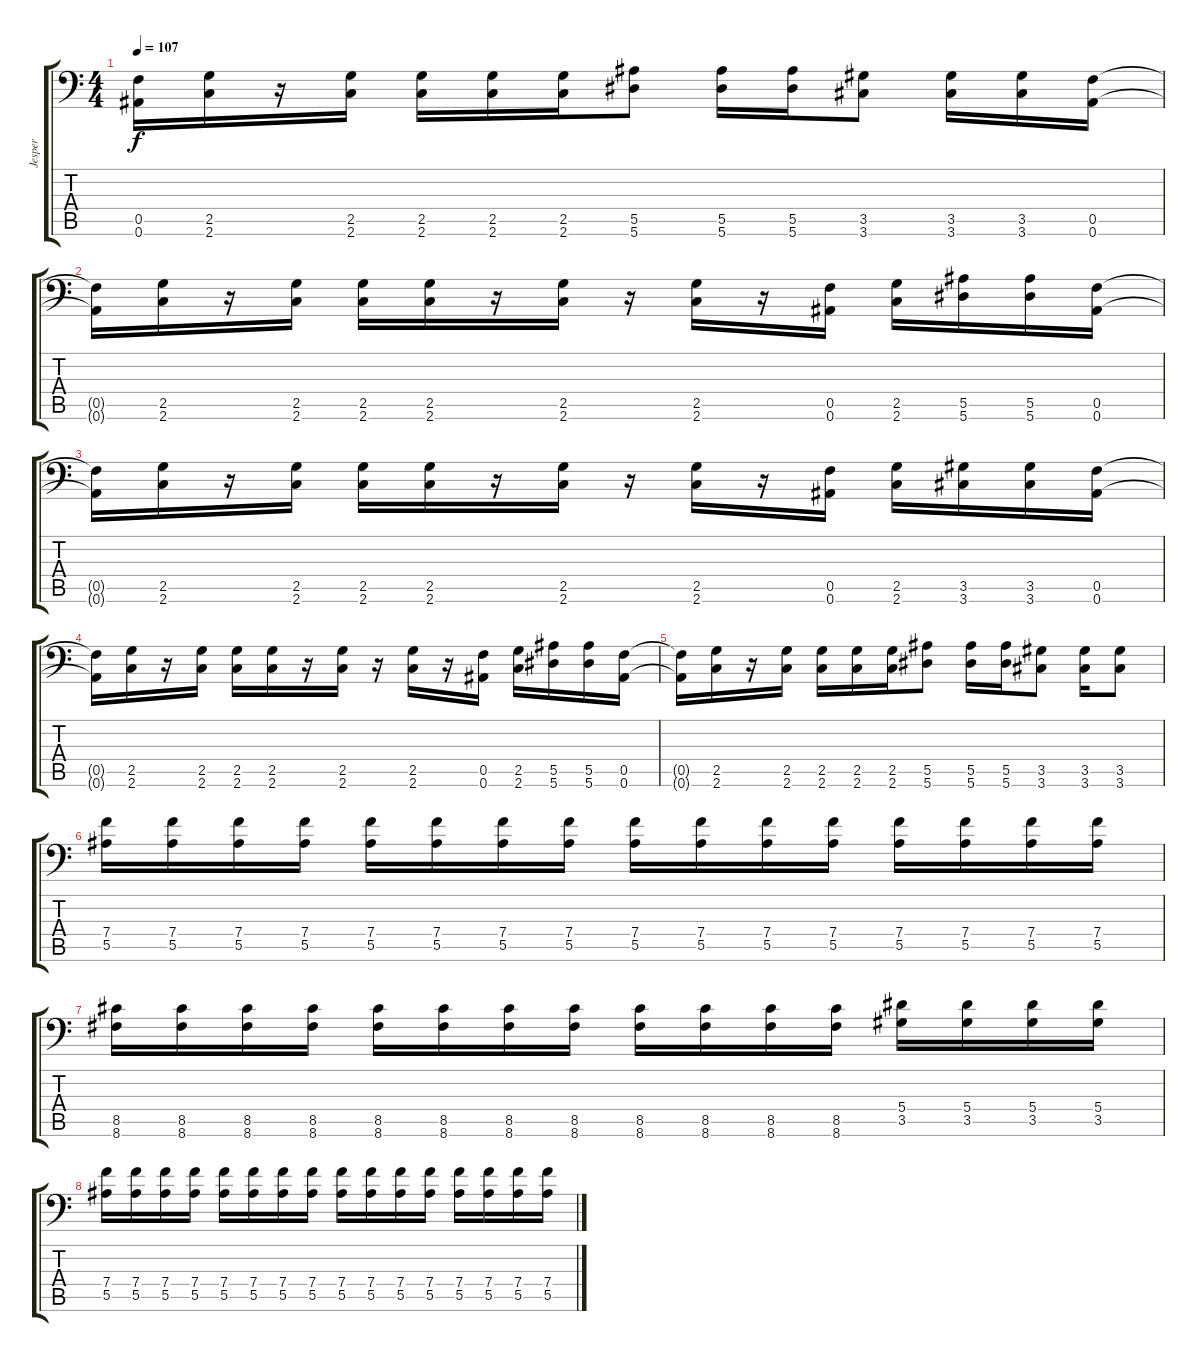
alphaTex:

\track ("Jesper" "Jesper") {instrument distortionguitar}
\staff {score tabs}
\tuning (C4 G3 Eb3 Bb2 F2 Bb1) {hide}
\ts (4 4)
\tempo 107
\clef f4
\ks c
(0.5{t} 0.6{t}).16{dy f} (2.5 2.6).16 r.16 (2.5 2.6).16 (2.5 2.6).16 (2.5 2.6).16 (2.5 2.6).16 (5.5 5.6).8 (5.5 5.6).16 (5.5 5.6).16 (3.5 3.6).8 (3.5 3.6).16 (3.5 3.6).16 (0.5 0.6).16 |
(0.5{t} 0.6{t}).16 (2.5 2.6).16 r.16 (2.5 2.6).16 (2.5 2.6).16 (2.5 2.6).16 r.16 (2.5 2.6).16 r.16 (2.5 2.6).16 r.16 (0.5 0.6).16 (2.5 2.6).16 (5.5 5.6).16 (5.5 5.6).16 (0.5 0.6).16 |
(0.5{t} 0.6{t}).16 (2.5 2.6).16 r.16 (2.5 2.6).16 (2.5 2.6).16 (2.5 2.6).16 r.16 (2.5 2.6).16 r.16 (2.5 2.6).16 r.16 (0.5 0.6).16 (2.5 2.6).16 (3.5 3.6).16 (3.5 3.6).16 (0.5 0.6).16 |
(0.5{t} 0.6{t}).16 (2.5 2.6).16 r.16 (2.5 2.6).16 (2.5 2.6).16 (2.5 2.6).16 r.16 (2.5 2.6).16 r.16 (2.5 2.6).16 r.16 (0.5 0.6).16 (2.5 2.6).16 (5.5 5.6).16 (5.5 5.6).16 (0.5 0.6).16 |
(0.5{t} 0.6{t}).16 (2.5 2.6).16 r.16 (2.5 2.6).16 (2.5 2.6).16 (2.5 2.6).16 (2.5 2.6).16 (5.5 5.6).8 (5.5 5.6).16 (5.5 5.6).16 (3.5 3.6).8 (3.5 3.6).16 (3.5 3.6).8 |
(7.4 5.5).16{instrument distortionguitar} (7.4 5.5).16 (7.4 5.5).16 (7.4 5.5).16 (7.4 5.5).16 (7.4 5.5).16 (7.4 5.5).16 (7.4 5.5).16 (7.4 5.5).16 (7.4 5.5).16 (7.4 5.5).16 (7.4 5.5).16 (7.4 5.5).16 (7.4 5.5).16 (7.4 5.5).16 (7.4 5.5).16 |
(8.5 8.6).16 (8.5 8.6).16 (8.5 8.6).16 (8.5 8.6).16 (8.5 8.6).16 (8.5 8.6).16 (8.5 8.6).16 (8.5 8.6).16 (8.5 8.6).16 (8.5 8.6).16 (8.5 8.6).16 (8.5 8.6).16 (5.4 3.5).16 (5.4 3.5).16 (5.4 3.5).16 (5.4 3.5).16 |
(7.4 5.5).16 (7.4 5.5).16 (7.4 5.5).16 (7.4 5.5).16 (7.4 5.5).16 (7.4 5.5).16 (7.4 5.5).16 (7.4 5.5).16 (7.4 5.5).16 (7.4 5.5).16 (7.4 5.5).16 (7.4 5.5).16 (7.4 5.5).16 (7.4 5.5).16 (7.4 5.5).16 (7.4 5.5).16
